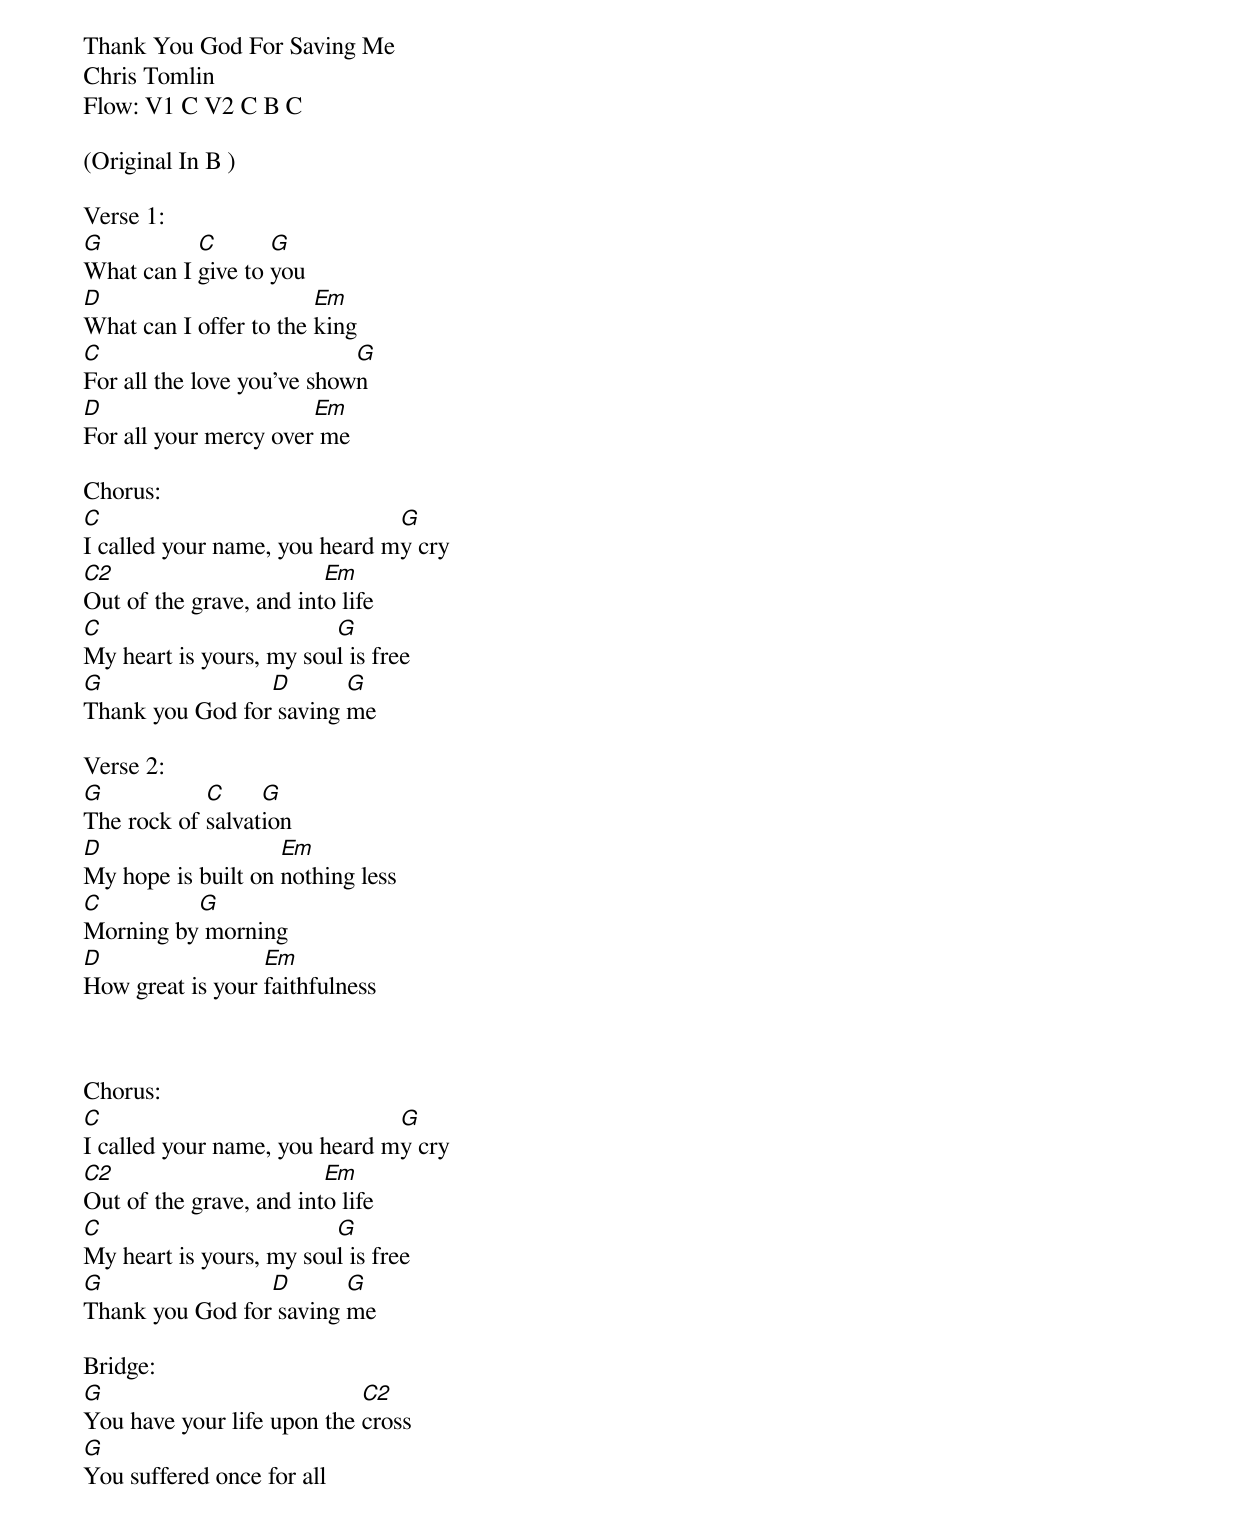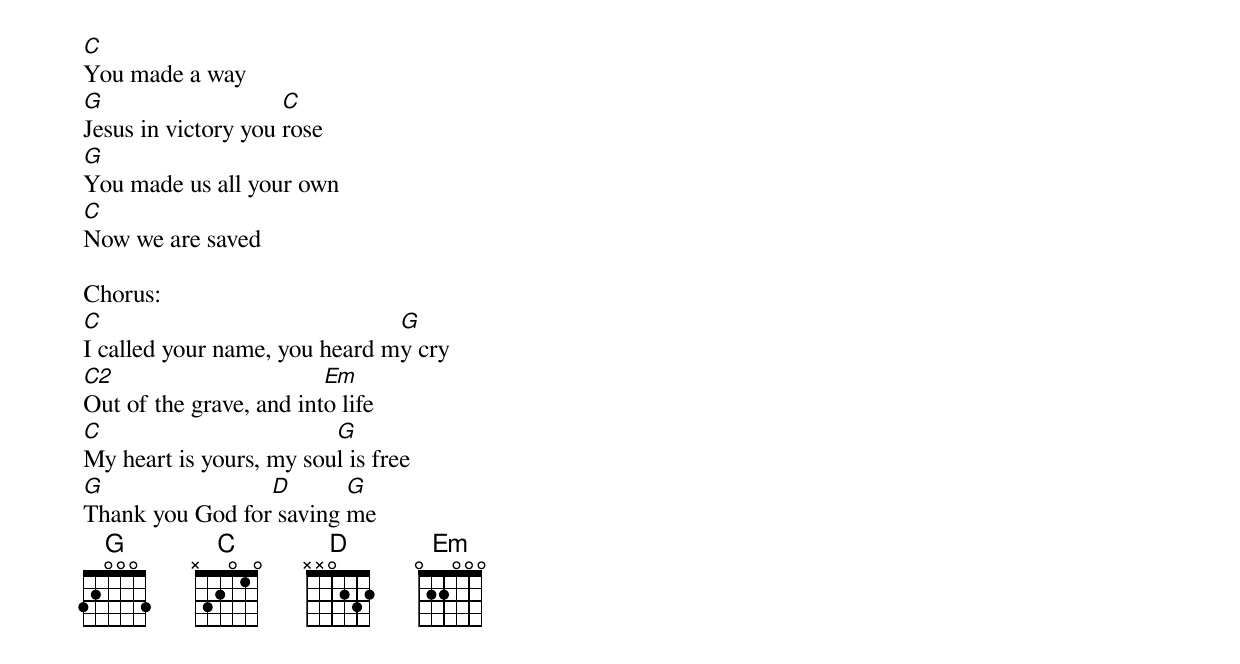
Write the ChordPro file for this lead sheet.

Thank You God For Saving Me
Chris Tomlin
Flow: V1 C V2 C B C

(Original In B )

Verse 1:
[G]What can I [C]give to [G]you
[D]What can I offer to the [Em]king
[C]For all the love you've show[G]n
[D]For all your mercy over[Em] me

Chorus:
[C]I called your name, you heard m[G]y cry
[C2]Out of the grave, and int[Em]o life
[C]My heart is yours, my sou[G]l is free
[G]Thank you God for[D] saving [G]me

Verse 2:
[G]The rock of [C]salvat[G]ion
[D]My hope is built on [Em]nothing less
[C]Morning by[G] morning
[D]How great is your [Em]faithfulness



Chorus:
[C]I called your name, you heard m[G]y cry
[C2]Out of the grave, and int[Em]o life
[C]My heart is yours, my sou[G]l is free
[G]Thank you God for[D] saving [G]me

Bridge:
[G]You have your life upon the [C2]cross
[G]You suffered once for all
[C]You made a way
[G]Jesus in victory you [C]rose
[G]You made us all your own
[C]Now we are saved

Chorus:
[C]I called your name, you heard m[G]y cry
[C2]Out of the grave, and int[Em]o life
[C]My heart is yours, my sou[G]l is free
[G]Thank you God for[D] saving [G]me
